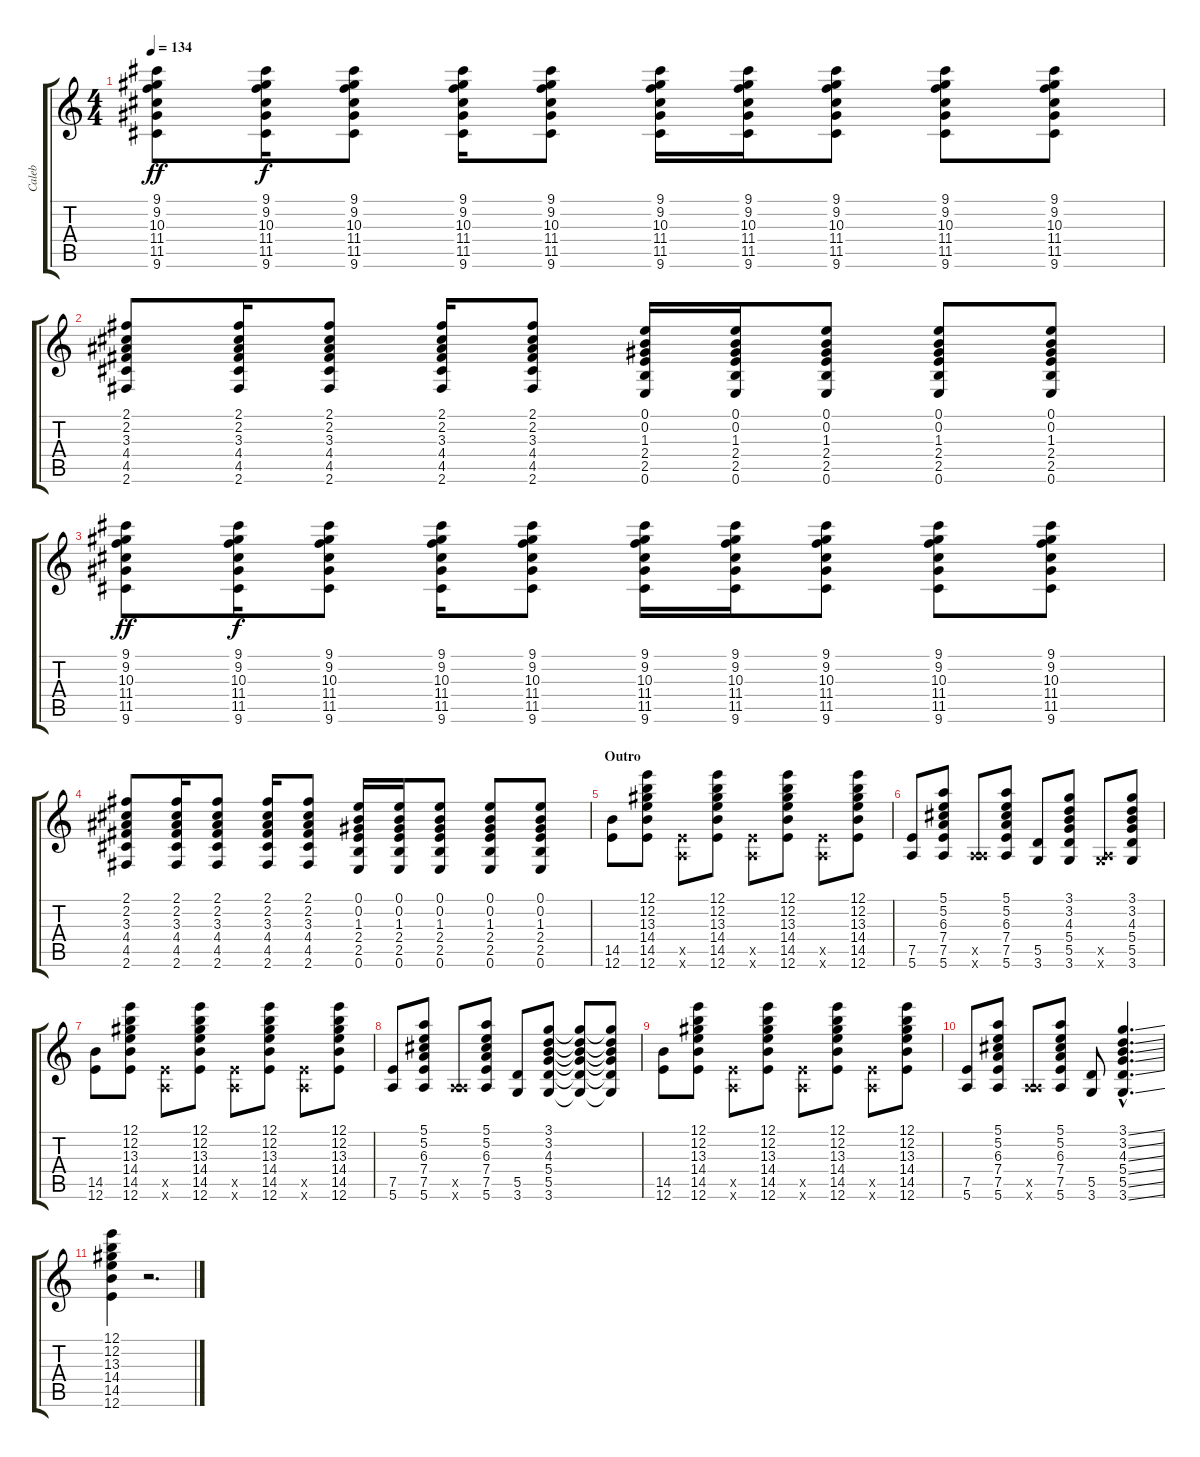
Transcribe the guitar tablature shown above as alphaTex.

\track ("Caleb" "Caleb") {instrument overdrivenguitar}
\staff {score tabs}
\tuning (E4 B3 G3 D3 A2 E2) {hide}
\ts (4 4)
\tempo 134
\clef g2
\ks c
(9.1 9.2 10.3 11.4 11.5 9.6).8{dy ff} (9.1 9.2 10.3 11.4 11.5 9.6).16{dy f} (9.1 9.2 10.3 11.4 11.5 9.6).8 (9.1 9.2 10.3 11.4 11.5 9.6).16 (9.1 9.2 10.3 11.4 11.5 9.6).8 (9.1 9.2 10.3 11.4 11.5 9.6).16 (9.1 9.2 10.3 11.4 11.5 9.6).16 (9.1 9.2 10.3 11.4 11.5 9.6).8 (9.1 9.2 10.3 11.4 11.5 9.6).8 (9.1 9.2 10.3 11.4 11.5 9.6).8 |
(2.1 2.2 3.3 4.4 4.5 2.6).8 (2.1 2.2 3.3 4.4 4.5 2.6).16 (2.1 2.2 3.3 4.4 4.5 2.6).8 (2.1 2.2 3.3 4.4 4.5 2.6).16 (2.1 2.2 3.3 4.4 4.5 2.6).8 (0.1 0.2 1.3 2.4 2.5 0.6).16 (0.1 0.2 1.3 2.4 2.5 0.6).16 (0.1 0.2 1.3 2.4 2.5 0.6).8 (0.1 0.2 1.3 2.4 2.5 0.6).8 (0.1 0.2 1.3 2.4 2.5 0.6).8 |
(9.1 9.2 10.3 11.4 11.5 9.6).8{dy ff} (9.1 9.2 10.3 11.4 11.5 9.6).16{dy f} (9.1 9.2 10.3 11.4 11.5 9.6).8 (9.1 9.2 10.3 11.4 11.5 9.6).16 (9.1 9.2 10.3 11.4 11.5 9.6).8 (9.1 9.2 10.3 11.4 11.5 9.6).16 (9.1 9.2 10.3 11.4 11.5 9.6).16 (9.1 9.2 10.3 11.4 11.5 9.6).8 (9.1 9.2 10.3 11.4 11.5 9.6).8 (9.1 9.2 10.3 11.4 11.5 9.6).8 |
(2.1 2.2 3.3 4.4 4.5 2.6).8 (2.1 2.2 3.3 4.4 4.5 2.6).16 (2.1 2.2 3.3 4.4 4.5 2.6).8 (2.1 2.2 3.3 4.4 4.5 2.6).16 (2.1 2.2 3.3 4.4 4.5 2.6).8 (0.1 0.2 1.3 2.4 2.5 0.6).16 (0.1 0.2 1.3 2.4 2.5 0.6).16 (0.1 0.2 1.3 2.4 2.5 0.6).8 (0.1 0.2 1.3 2.4 2.5 0.6).8 (0.1 0.2 1.3 2.4 2.5 0.6).8 |
\section ("" "Outro")
(14.5 12.6).8 (12.1 12.2 13.3 14.4 14.5 12.6).8 (0.5{x} 12.6{x}).8 (12.1 12.2 13.3 14.4 14.5 12.6).8 (0.5{x} 12.6{x}).8 (12.1 12.2 13.3 14.4 14.5 12.6).8 (0.5{x} 12.6{x}).8 (12.1 12.2 13.3 14.4 14.5 12.6).8 |
(7.5 5.6).8 (5.1 5.2 6.3 7.4 7.5 5.6).8 (0.5{x} 5.6{x}).8 (5.1 5.2 6.3 7.4 7.5 5.6).8 (5.5 3.6).8 (3.1 3.2 4.3 5.4 5.5 3.6).8 (0.5{x} 3.6{x}).8 (3.1 3.2 4.3 5.4 5.5 3.6).8 |
(14.5 12.6).8 (12.1 12.2 13.3 14.4 14.5 12.6).8 (0.5{x} 12.6{x}).8 (12.1 12.2 13.3 14.4 14.5 12.6).8 (0.5{x} 12.6{x}).8 (12.1 12.2 13.3 14.4 14.5 12.6).8 (0.5{x} 12.6{x}).8 (12.1 12.2 13.3 14.4 14.5 12.6).8 |
(7.5 5.6).8 (5.1 5.2 6.3 7.4 7.5 5.6).8 (0.5{x} 5.6{x}).8 (5.1 5.2 6.3 7.4 7.5 5.6).8 (5.5 3.6).8 (3.1 3.2 4.3 5.4 5.5 3.6).8 (3.1{t} 3.2{t} 4.3{t} 5.4{t} 5.5{t} 3.6{t}).8 (3.1{t} 3.2{t} 4.3{t} 5.4{t} 5.5{t} 3.6{t}).8 |
(14.5 12.6).8 (12.1 12.2 13.3 14.4 14.5 12.6).8 (0.5{x} 12.6{x}).8 (12.1 12.2 13.3 14.4 14.5 12.6).8 (0.5{x} 12.6{x}).8 (12.1 12.2 13.3 14.4 14.5 12.6).8 (0.5{x} 12.6{x}).8 (12.1 12.2 13.3 14.4 14.5 12.6).8 |
(7.5 5.6).8 (5.1 5.2 6.3 7.4 7.5 5.6).8 (0.5{x} 5.6{x}).8 (5.1 5.2 6.3 7.4 7.5 5.6).8 (5.5 3.6).8 (3.1{ss hac} 3.2{ss hac} 4.3{ss hac} 5.4{ss hac} 5.5{ss hac} 3.6{ss hac}).4{d} |
(12.1 12.2 13.3 14.4 14.5 12.6).4 r.2{d}
